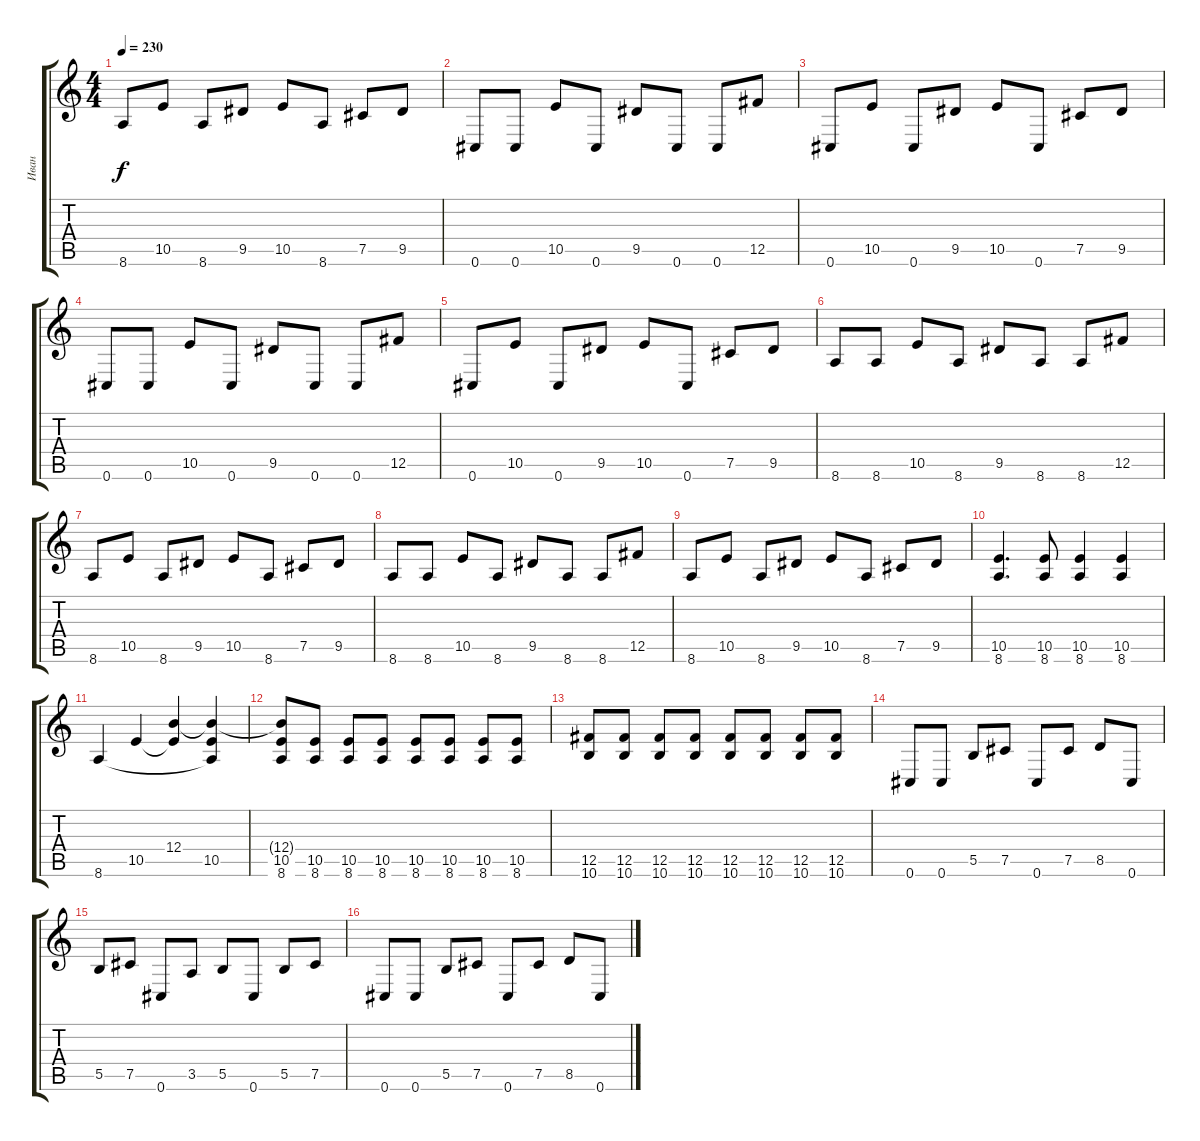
\track ("Иван" "Иван") {instrument distortionguitar}
\staff {score tabs}
\tuning (Db4 Ab3 E3 B2 Gb2 Db2) {hide}
\ts (4 4)
\tempo 230
\clef g2
\ks c
8.6.8{dy f} 10.5.8 8.6.8 9.5.8 10.5.8 8.6.8 7.5.8 9.5.8 |
0.6.8 0.6.8 10.5.8 0.6.8 9.5.8 0.6.8 0.6.8 12.5.8 |
0.6.8 10.5.8 0.6.8 9.5.8 10.5.8 0.6.8 7.5.8 9.5.8 |
0.6.8 0.6.8 10.5.8 0.6.8 9.5.8 0.6.8 0.6.8 12.5.8 |
0.6.8 10.5.8 0.6.8 9.5.8 10.5.8 0.6.8 7.5.8 9.5.8 |
8.6.8 8.6.8 10.5.8 8.6.8 9.5.8 8.6.8 8.6.8 12.5.8 |
8.6.8 10.5.8 8.6.8 9.5.8 10.5.8 8.6.8 7.5.8 9.5.8 |
8.6.8 8.6.8 10.5.8 8.6.8 9.5.8 8.6.8 8.6.8 12.5.8 |
8.6.8 10.5.8 8.6.8 9.5.8 10.5.8 8.6.8 7.5.8 9.5.8 |
(10.5 8.6).4{d} (10.5 8.6).8 (10.5 8.6).4 (10.5 8.6).4 |
8.6.4 10.5.4 (12.4 10.5{t}).4 (12.4{t} 10.5 8.6{t}).4 |
(12.4{t} 10.5 8.6).8 (10.5 8.6).8 (10.5 8.6).8 (10.5 8.6).8 (10.5 8.6).8 (10.5 8.6).8 (10.5 8.6).8 (10.5 8.6).8 |
(12.5 10.6).8 (12.5 10.6).8 (12.5 10.6).8 (12.5 10.6).8 (12.5 10.6).8 (12.5 10.6).8 (12.5 10.6).8 (12.5 10.6).8 |
0.6.8 0.6.8 5.5.8 7.5.8 0.6.8 7.5.8 8.5.8 0.6.8 |
5.5.8 7.5.8 0.6.8 3.5.8 5.5.8 0.6.8 5.5.8 7.5.8 |
0.6.8 0.6.8 5.5.8 7.5.8 0.6.8 7.5.8 8.5.8 0.6.8
